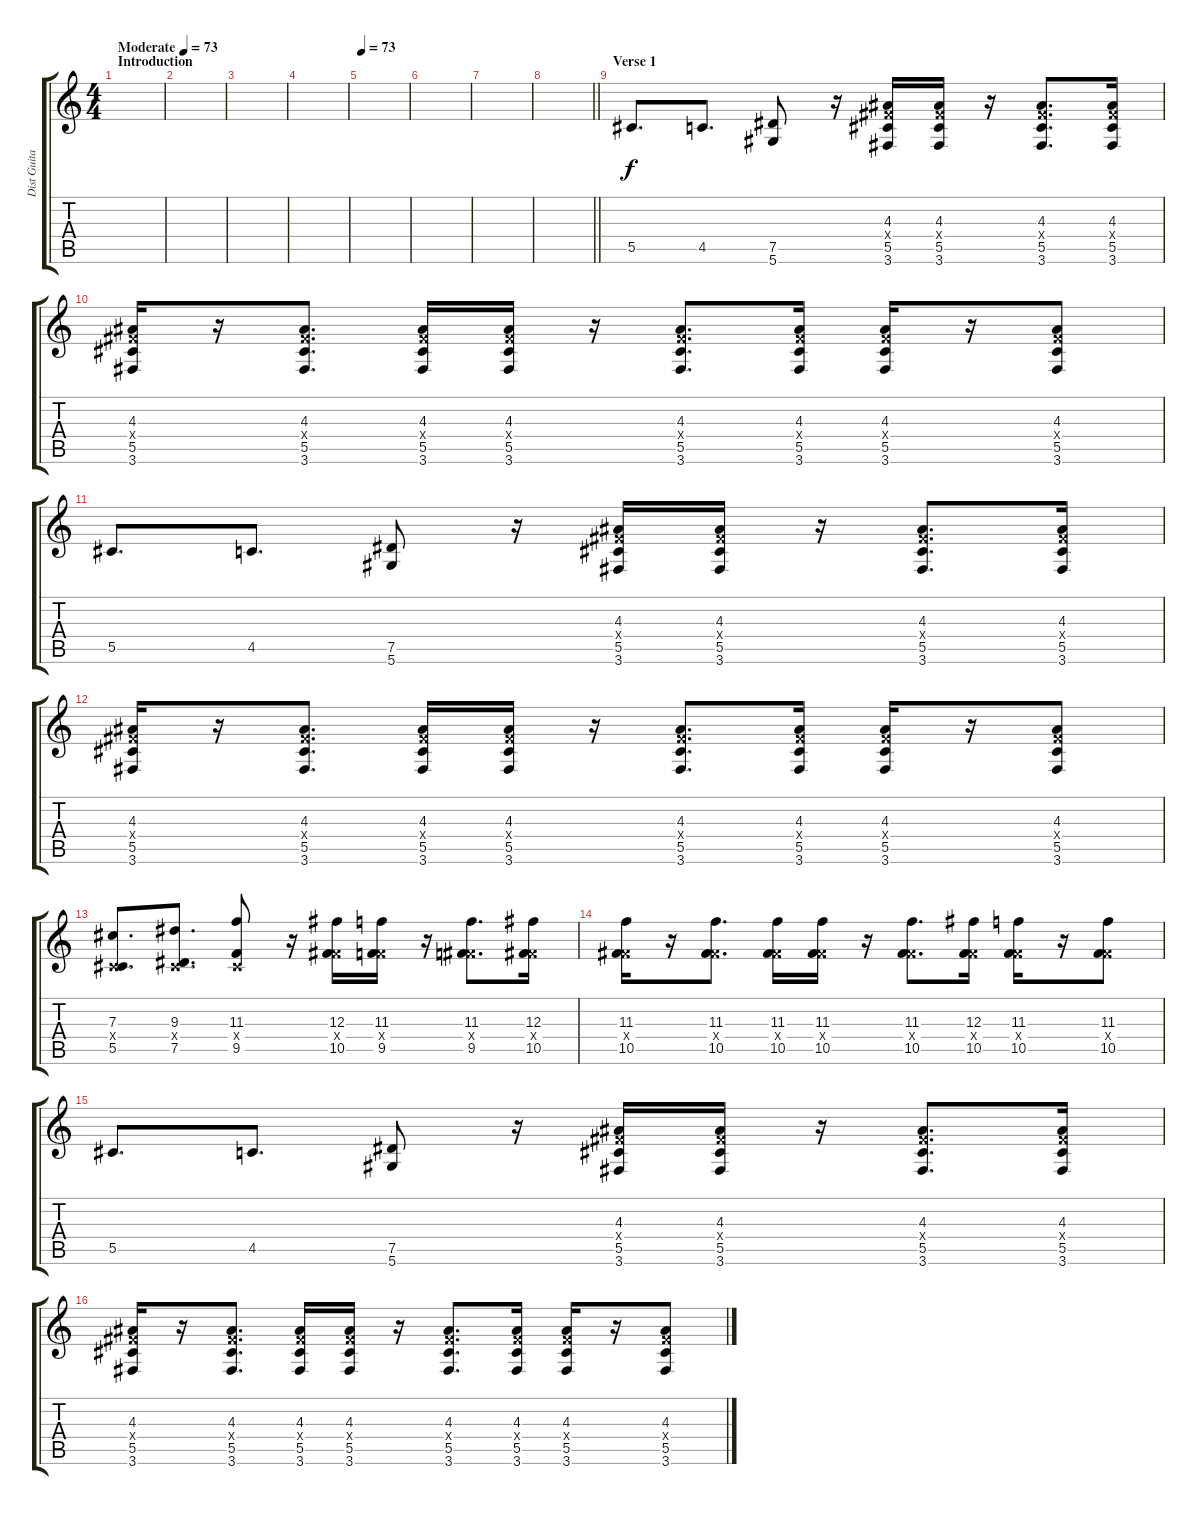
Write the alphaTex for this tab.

\track ("Dist Guitar 2" "Dist Guita") {instrument overdrivenguitar}
\staff {score tabs}
\tuning (Eb4 Bb3 Gb3 Db3 Ab2 Eb2) {hide}
\ts (4 4)
\section ("" "Introduction")
\tempo (73 "Moderate")
\clef g2
\ks c
|
|
|
|
\tempo 73
|
|
|
\barLineRight lightlight
|
\section ("" "Verse 1")
5.5.8{d} 4.5.8{d} (7.5 5.6).8 r.16 (4.3 5.4{x} 5.5 3.6).16 (4.3 5.4{x} 5.5 3.6).16 r.16 (4.3 5.4{x} 5.5 3.6).8{d} (4.3 5.4{x} 5.5 3.6).16 |
(4.3 5.4{x} 5.5 3.6).16 r.16 (4.3 5.4{x} 5.5 3.6).8{d} (4.3 5.4{x} 5.5 3.6).16 (4.3 5.4{x} 5.5 3.6).16 r.16 (4.3 5.4{x} 5.5 3.6).8{d} (4.3 5.4{x} 5.5 3.6).16 (4.3 5.4{x} 5.5 3.6).16 r.16 (4.3 5.4{x} 5.5 3.6).8 |
5.5.8{d} 4.5.8{d} (7.5 5.6).8 r.16 (4.3 5.4{x} 5.5 3.6).16 (4.3 5.4{x} 5.5 3.6).16 r.16 (4.3 5.4{x} 5.5 3.6).8{d} (4.3 5.4{x} 5.5 3.6).16 |
(4.3 5.4{x} 5.5 3.6).16 r.16 (4.3 5.4{x} 5.5 3.6).8{d} (4.3 5.4{x} 5.5 3.6).16 (4.3 5.4{x} 5.5 3.6).16 r.16 (4.3 5.4{x} 5.5 3.6).8{d} (4.3 5.4{x} 5.5 3.6).16 (4.3 5.4{x} 5.5 3.6).16 r.16 (4.3 5.4{x} 5.5 3.6).8 |
(7.3 0.4{x} 5.5).8{d} (9.3 0.4{x} 7.5).8{d} (11.3 0.4{x} 9.5).8 r.16 (12.3 5.4{x} 10.5).16 (11.3 5.4{x} 9.5).16 r.16 (11.3 5.4{x} 9.5).8{d} (12.3 5.4{x} 10.5).16 |
(11.3 5.4{x} 10.5).16 r.16 (11.3 5.4{x} 10.5).8{d} (11.3 5.4{x} 10.5).16 (11.3 5.4{x} 10.5).16 r.16 (11.3 5.4{x} 10.5).8{d} (12.3 5.4{x} 10.5).16 (11.3 5.4{x} 10.5).16 r.16 (11.3 5.4{x} 10.5).8 |
5.5.8{d} 4.5.8{d} (7.5 5.6).8 r.16 (4.3 5.4{x} 5.5 3.6).16 (4.3 5.4{x} 5.5 3.6).16 r.16 (4.3 5.4{x} 5.5 3.6).8{d} (4.3 5.4{x} 5.5 3.6).16 |
(4.3 5.4{x} 5.5 3.6).16 r.16 (4.3 5.4{x} 5.5 3.6).8{d} (4.3 5.4{x} 5.5 3.6).16 (4.3 5.4{x} 5.5 3.6).16 r.16 (4.3 5.4{x} 5.5 3.6).8{d} (4.3 5.4{x} 5.5 3.6).16 (4.3 5.4{x} 5.5 3.6).16 r.16 (4.3 5.4{x} 5.5 3.6).8
